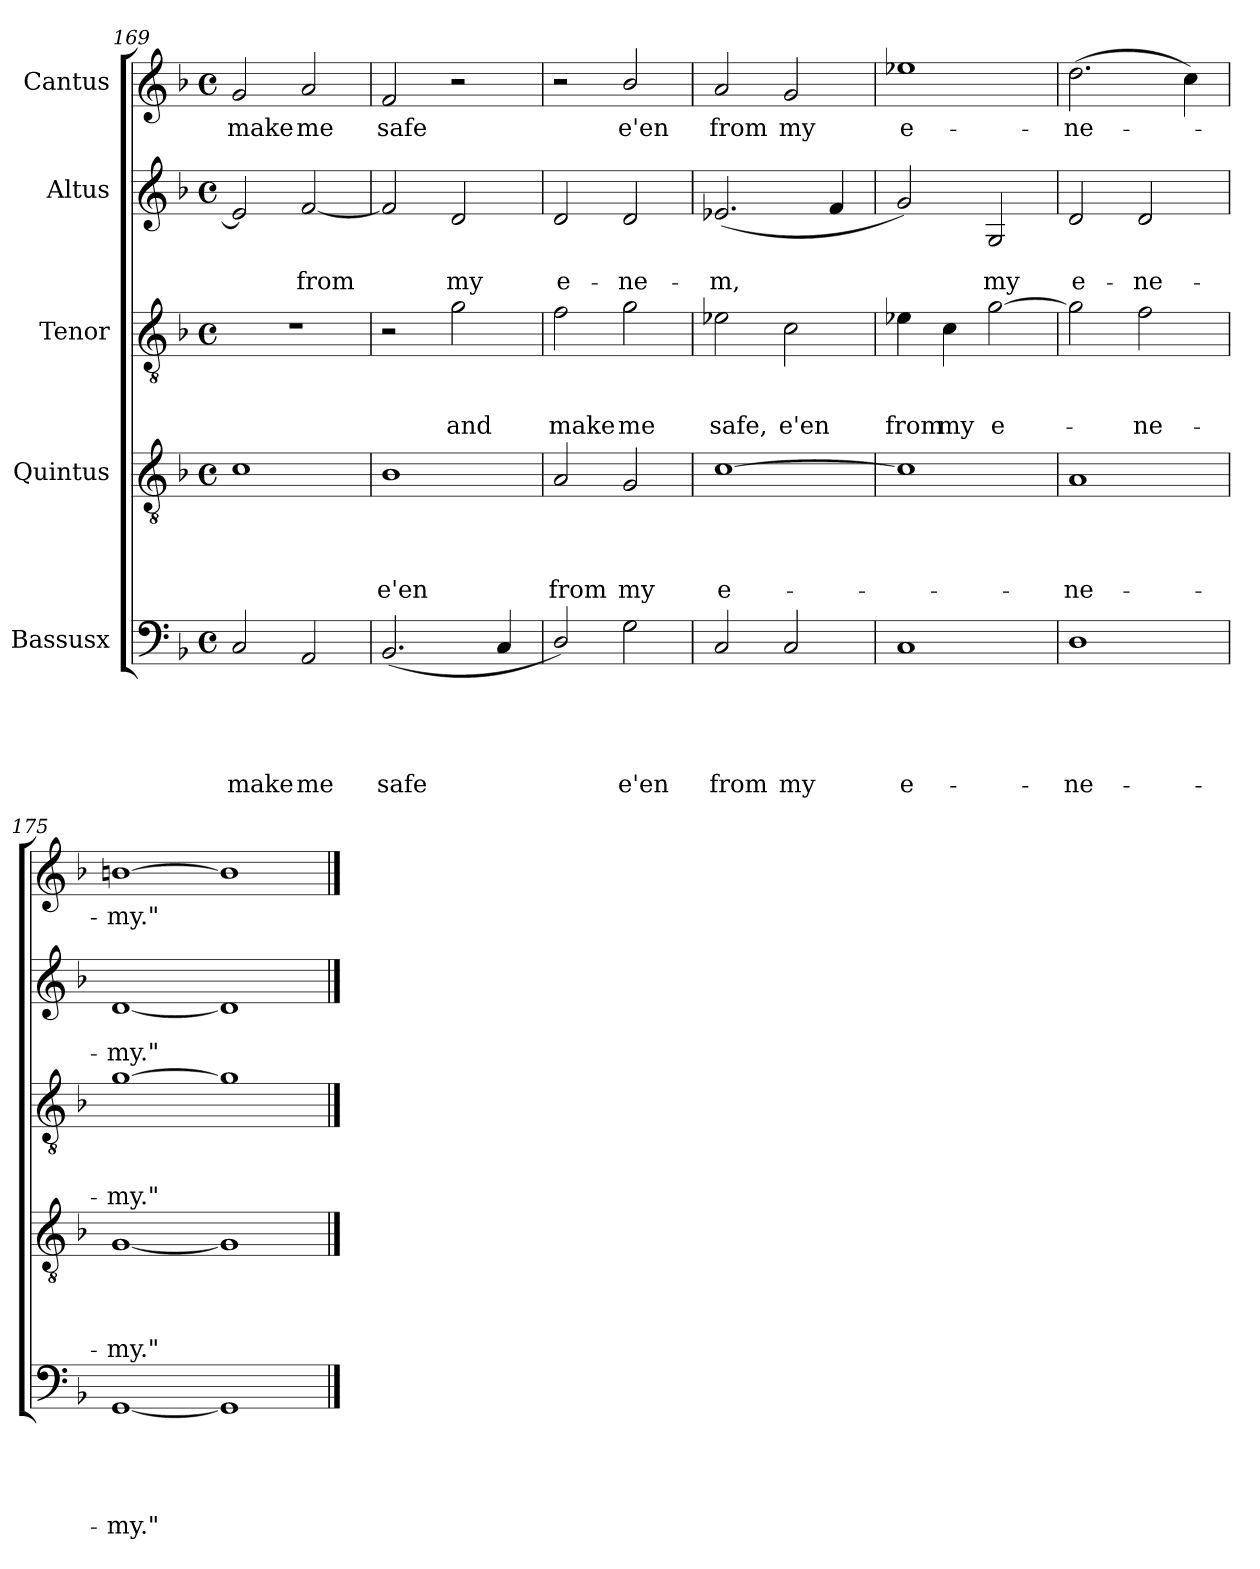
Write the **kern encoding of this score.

**kern	**text	**text	**text	**text	**text	**kern	**text	**text	**text	**text	**kern	**text	**text	**text	**kern	**text	**text	**kern	**text
*part5	*part5	*part5	*part5	*part5	*part5	*part4	*part4	*part4	*part4	*part4	*part3	*part3	*part3	*part3	*part2	*part2	*part2	*part1	*part1
*staff5	*staff5	*staff5	*staff5	*staff5	*staff5	*staff4	*staff4	*staff4	*staff4	*staff4	*staff3	*staff3	*staff3	*staff3	*staff2	*staff2	*staff2	*staff1	*staff1
*I"Bassusx	*	*	*	*	*	*I"Quintus	*	*	*	*	*I"Tenor	*	*	*	*I"Altus	*	*	*I"Cantus	*
!!LO:PB:g=z
*clefF4	*	*	*	*	*	*clefGv2	*	*	*	*	*clefGv2	*	*	*	*clefG2	*	*	*clefG2	*
*k[b-]	*	*	*	*	*	*k[b-]	*	*	*	*	*k[b-]	*	*	*	*k[b-]	*	*	*k[b-]	*
*F:	*	*	*	*	*	*F:	*	*	*	*	*F:	*	*	*	*F:	*	*	*F:	*
*M4/4	*	*	*	*	*	*M4/4	*	*	*	*	*M4/4	*	*	*	*M4/4	*	*	*M4/4	*
*met(c)	*	*	*	*	*	*met(c)	*	*	*	*	*met(c)	*	*	*	*met(c)	*	*	*met(c)	*
=169	=169	=169	=169	=169	=169	=169	=169	=169	=169	=169	=169	=169	=169	=169	=169	=169	=169	=169	=169
!	!	!	!	!	!LO:LY:b	!	!	!	!	!	!	!	!	!	!	!	!	!	!LO:LY:b
2C/	.	.	.	.	make	1c	.	.	.	.	1r	.	.	.	2e/]	.	.	2g/	make
!	!	!	!	!	!LO:LY:b	!	!	!	!	!	!	!	!	!	!	!	!LO:LY:b	!	!LO:LY:b
2AA/	.	.	.	.	me	.	.	.	.	.	.	.	.	.	[<2f/	.	from	2a/	me
=170	=170	=170	=170	=170	=170	=170	=170	=170	=170	=170	=170	=170	=170	=170	=170	=170	=170	=170	=170
!	!	!	!	!	!LO:LY:b	!	!	!	!	!LO:LY:b	!	!	!	!	!	!	!	!	!LO:LY:b
(<2.BB-/	.	.	.	.	safe	1B-	.	.	.	e'en	2r	.	.	.	2f/]	.	.	2f/	safe
!	!	!	!	!	!	!	!	!	!	!	!	!	!	!LO:LY:b	!	!	!LO:LY:b	!	!
.	.	.	.	.	.	.	.	.	.	.	2g\	.	.	and	2d/	.	my	2r	.
4C/	.	.	.	.	.	.	.	.	.	.	.	.	.	.	.	.	.	.	.
=171	=171	=171	=171	=171	=171	=171	=171	=171	=171	=171	=171	=171	=171	=171	=171	=171	=171	=171	=171
!	!	!	!	!	!	!	!	!	!	!LO:LY:b	!	!	!	!LO:LY:b	!	!	!LO:LY:b	!	!
2D/)	.	.	.	.	.	2A/	.	.	.	from	2f\	.	.	make	2d/	.	e-	2r	.
!	!	!	!	!	!LO:LY:b	!	!	!	!	!LO:LY:b	!	!	!	!LO:LY:b	!	!	!LO:LY:b	!	!LO:LY:b
2G\	.	.	.	.	e'en	2G/	.	.	.	my	2g\	.	.	me	2d/	.	-ne-	2b-/	e'en
=172	=172	=172	=172	=172	=172	=172	=172	=172	=172	=172	=172	=172	=172	=172	=172	=172	=172	=172	=172
!	!	!	!	!	!LO:LY:b	!	!	!	!	!LO:LY:b	!	!	!	!LO:LY:b	!	!	!LO:LY:b	!	!LO:LY:b
2C/	.	.	.	.	from	[>1c	.	.	.	e-	2e-X\	.	.	safe,	(<2.e-X/	.	-m,	2a/	from
!	!	!	!	!	!LO:LY:b	!	!	!	!	!	!	!	!	!LO:LY:b	!	!	!	!	!LO:LY:b
2C/	.	.	.	.	my	.	.	.	.	.	2c\	.	.	e'en	.	.	.	2g/	my
.	.	.	.	.	.	.	.	.	.	.	.	.	.	.	4f/	.	.	.	.
=173	=173	=173	=173	=173	=173	=173	=173	=173	=173	=173	=173	=173	=173	=173	=173	=173	=173	=173	=173
!	!	!	!	!	!LO:LY:b	!	!	!	!	!	!	!	!	!LO:LY:b	!	!	!	!	!LO:LY:b
1C	.	.	.	.	e-	1c]	.	.	.	.	4e-X\	.	.	from	2g/)	.	.	1ee-X	e-
!	!	!	!	!	!	!	!	!	!	!	!	!	!	!LO:LY:b	!	!	!	!	!
.	.	.	.	.	.	.	.	.	.	.	4c\	.	.	my	.	.	.	.	.
!	!	!	!	!	!	!	!	!	!	!	!	!	!	!LO:LY:b	!	!	!LO:LY:b	!	!
.	.	.	.	.	.	.	.	.	.	.	[>2g\	.	.	e-	2G/	.	my	.	.
=174	=174	=174	=174	=174	=174	=174	=174	=174	=174	=174	=174	=174	=174	=174	=174	=174	=174	=174	=174
!	!	!	!	!	!LO:LY:b	!	!	!	!	!LO:LY:b	!	!	!	!	!	!	!LO:LY:b	!	!LO:LY:b
1D	.	.	.	.	-ne-	1A	.	.	.	-ne-	2g\]	.	.	.	2d/	.	e-	(>2.dd\	-ne-
!	!	!	!	!	!	!	!	!	!	!	!	!	!	!LO:LY:b	!	!	!LO:LY:b	!	!
.	.	.	.	.	.	.	.	.	.	.	2f\	.	.	-ne-	2d/	.	-ne-	.	.
.	.	.	.	.	.	.	.	.	.	.	.	.	.	.	.	.	.	4cc\)	.
=175	=175	=175	=175	=175	=175	=175	=175	=175	=175	=175	=175	=175	=175	=175	=175	=175	=175	=175	=175
!	!	!	!	!	!LO:LY:b	!	!	!	!	!LO:LY:b	!	!	!	!LO:LY:b	!	!	!LO:LY:b	!	!LO:LY:b
[<1GG	.	.	.	.	-my."	[<1G	.	.	.	-my."	[<1g	.	.	-my."	[<1d	.	-my."	[<1bn	-my."
1GG]	.	.	.	.	.	1G]	.	.	.	.	1g]	.	.	.	1d]	.	.	1b]	.
==	==	==	==	==	==	==	==	==	==	==	==	==	==	==	==	==	==	==	==
*-	*-	*-	*-	*-	*-	*-	*-	*-	*-	*-	*-	*-	*-	*-	*-	*-	*-	*-	*-
